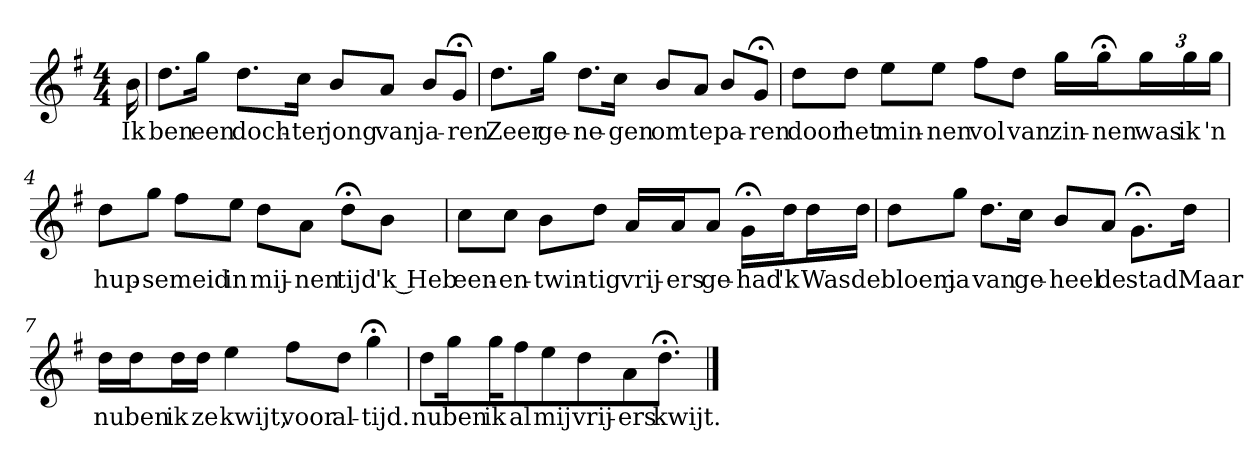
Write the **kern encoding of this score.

**kern	**text
*part1	*part1
*staff1	*staff1
*k[f#]	*
*G:	*
*M4/4	*
*MM120	*
=	=
16b	Ik
=1	=1
8.ddL	ben
16ggJk	een
8.ddL	doch-
16ccJk	-ter
8bL	jong
8aJ	van
8bL	ja-
8g;<J	-ren
=2	=2
8.ddL	Zeer
16ggJk	ge-
8.ddL	-ne-
16ccJk	-gen
8bL	om
8aJ	te
8bL	pa-
8g;<J	-ren
=3	=3
8ddL	door
8ddJ	het
8eeL	min-
8eeJ	-nen
8ff#L	vol
8ddJ	van
16ggLL	zin-
16gg;<J	-nen
24ggL	was
24gg	ik
24ggJJ	'n
=4	=4
8ddL	hup-
8ggJ	-se
8ff#L	meid
8eeJ	in
8ddL	mij-
8aJ	-nen
8dd;<L	tijd
8bJ	'k Heb
=5	=5
8ccL	een-
8ccJ	-en-
8bL	-twin-
8ddJ	-tig
16aLL	vrij-
16aJ	-ers
8aJ	ge-
16g;<LL	-had
16ddJ	'k
16ddL	Was
16ddJJ	de
=6	=6
8ddL	bloem
8ggJ	ja
8.ddL	van
16ccJk	ge-
8bL	-heel
8aJ	de
8.g;<L	stad.
16ddJk	Maar
=7	=7
16ddLL	nu
16ddJ	ben
16ddL	ik
16ddJJ	ze
4ee	kwijt,
8ff#L	voor
8ddJ	al-
4gg;<	-tijd.
=8	=8
8ddL	nu
16ggJk	ben
16ggKL	ik
8ff#	al
8eeJ	mij
8ddL	vrij-
8aJ	-ers
8.dd;<J	kwijt.
==	==
*-	*-
